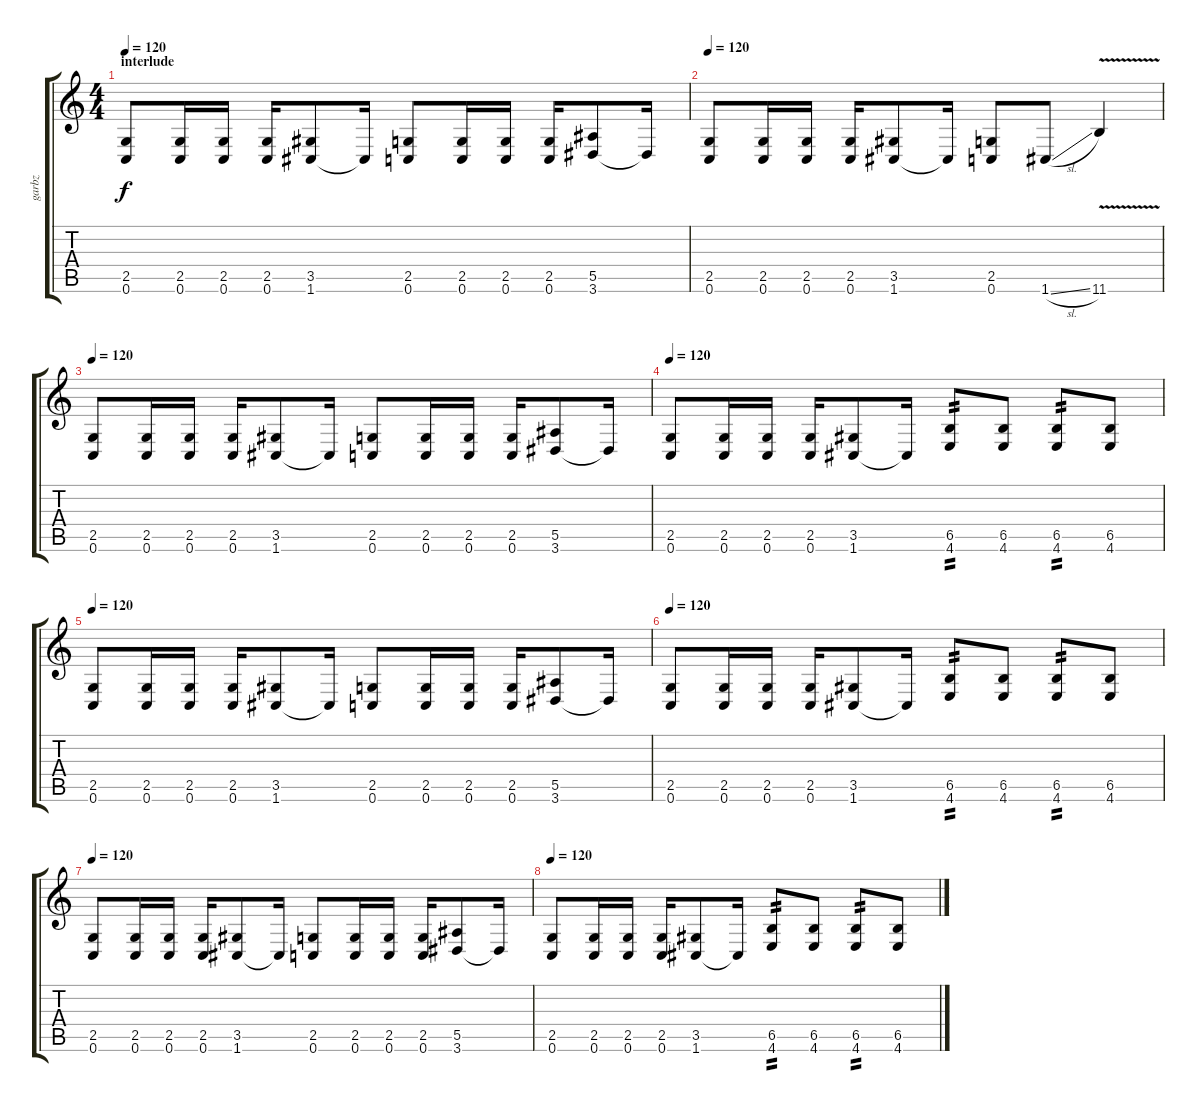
\track ("garbz" "garbz") {instrument distortionguitar}
\staff {score tabs}
\tuning (C4 G3 Eb3 Bb2 F2 C2) {hide}
\ts (4 4)
\section ("" "interlude")
\tempo 120
\clef g2
\ks c
(2.5 0.6).8{dy f} (2.5 0.6).16 (2.5 0.6).16 (2.5 0.6).16 (3.5 1.6).8 1.6{t}.16 (2.5 0.6).8 (2.5 0.6).16 (2.5 0.6).16 (2.5 0.6).16 (5.5 3.6).8 3.6{t}.16 |
\tempo 120
(2.5 0.6).8 (2.5 0.6).16 (2.5 0.6).16 (2.5 0.6).16 (3.5 1.6).8 1.6{t}.16 (2.5 0.6).8 1.6{sl}.8 11.6{v}.4 |
\tempo 120
(2.5 0.6).8 (2.5 0.6).16 (2.5 0.6).16 (2.5 0.6).16 (3.5 1.6).8 1.6{t}.16 (2.5 0.6).8 (2.5 0.6).16 (2.5 0.6).16 (2.5 0.6).16 (5.5 3.6).8 3.6{t}.16 |
\tempo 120
(2.5 0.6).8 (2.5 0.6).16 (2.5 0.6).16 (2.5 0.6).16 (3.5 1.6).8 1.6{t}.16 (6.5 4.6).8{tp 2} (6.5 4.6).8 (6.5 4.6).8{tp 2} (6.5 4.6).8 |
\tempo 120
(2.5 0.6).8 (2.5 0.6).16 (2.5 0.6).16 (2.5 0.6).16 (3.5 1.6).8 1.6{t}.16 (2.5 0.6).8 (2.5 0.6).16 (2.5 0.6).16 (2.5 0.6).16 (5.5 3.6).8 3.6{t}.16 |
\tempo 120
(2.5 0.6).8 (2.5 0.6).16 (2.5 0.6).16 (2.5 0.6).16 (3.5 1.6).8 1.6{t}.16 (6.5 4.6).8{tp 2} (6.5 4.6).8 (6.5 4.6).8{tp 2} (6.5 4.6).8 |
\tempo 120
(2.5 0.6).8 (2.5 0.6).16 (2.5 0.6).16 (2.5 0.6).16 (3.5 1.6).8 1.6{t}.16 (2.5 0.6).8 (2.5 0.6).16 (2.5 0.6).16 (2.5 0.6).16 (5.5 3.6).8 3.6{t}.16 |
\tempo 120
(2.5 0.6).8 (2.5 0.6).16 (2.5 0.6).16 (2.5 0.6).16 (3.5 1.6).8 1.6{t}.16 (6.5 4.6).8{tp 2} (6.5 4.6).8 (6.5 4.6).8{tp 2} (6.5 4.6).8
